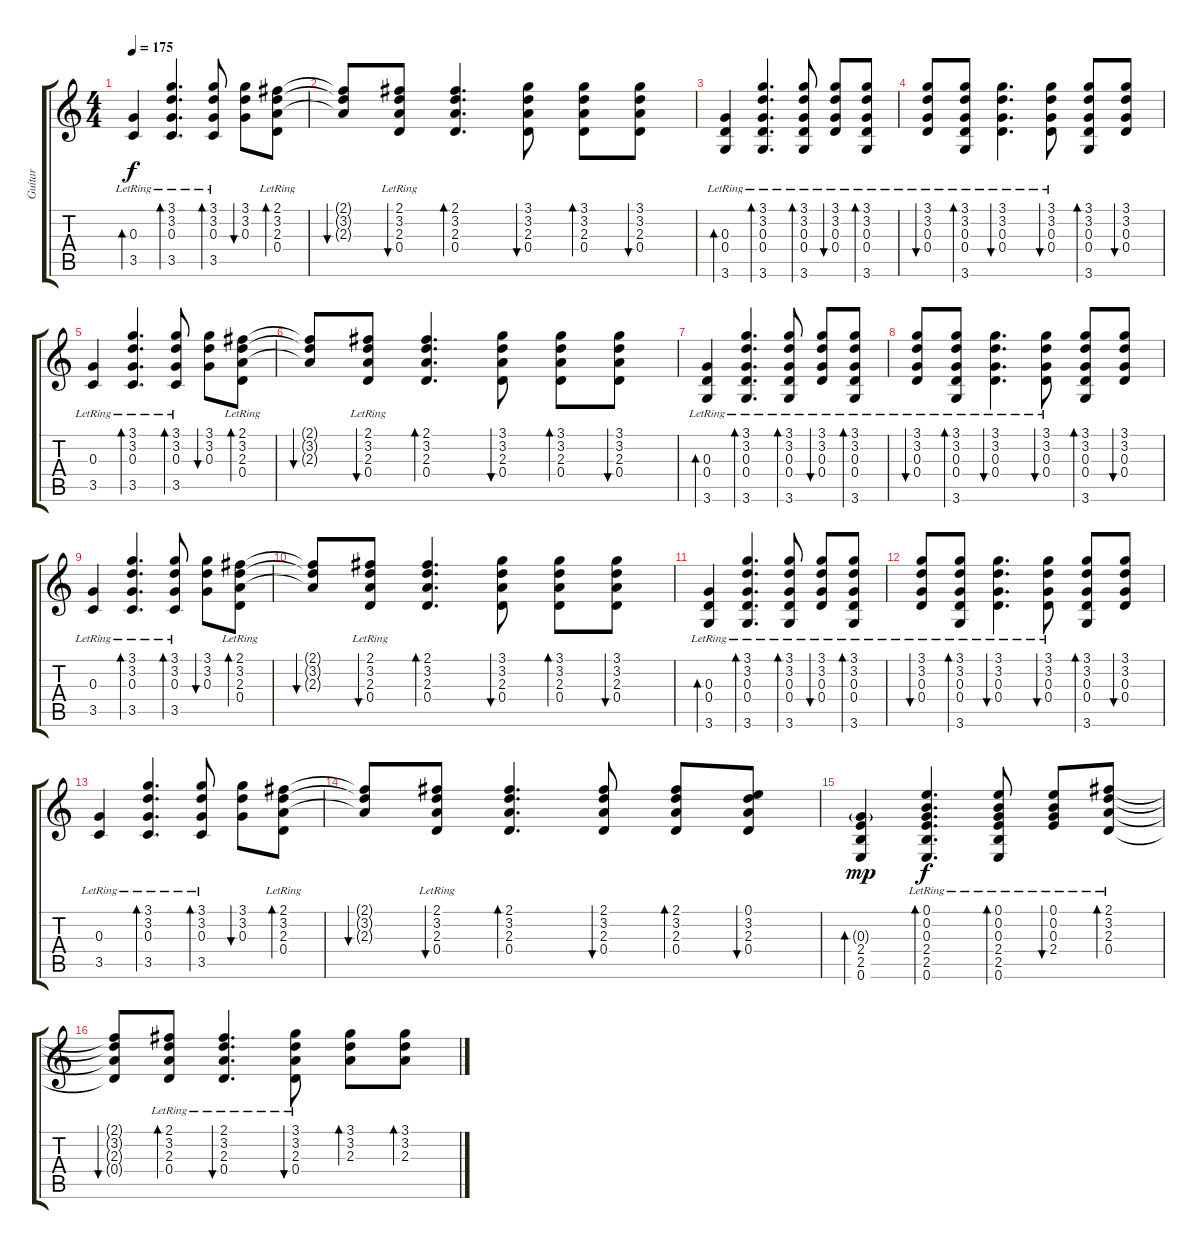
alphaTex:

\track ("Guitar" "Guitar") {instrument acousticguitarsteel}
\staff {score tabs}
\tuning (E4 B3 G3 D3 A2 E2) {hide}
\ts (4 4)
\tempo 175
\clef g2
\ks c
(0.3{lr} 3.5{lr}).4{bd 60 dy f} (3.1{lr} 3.2{lr} 0.3{lr} 3.5).4{d bd 60} (3.1{lr} 3.2{lr} 0.3{lr} 3.5).8{bd 60} (3.1 3.2 0.3).8{bu 60} (2.1{lr} 3.2{lr} 2.3{lr} 0.4{lr}).8{bd 60} |
(2.1{t} 3.2{t} 2.3{t}).8{bu 60} (2.1{lr} 3.2{lr} 2.3{lr} 0.4{lr}).8{bu 60} (2.1 3.2 2.3 0.4).4{d bd 60} (3.1 3.2 2.3 0.4).8{bu 60} (3.1 3.2 2.3 0.4).8{bd 60} (3.1 3.2 2.3 0.4).8{bu 60} |
(0.3 0.4 3.6{lr}).4{bd 60 volume 11} (3.1{lr} 3.2{lr} 0.3{lr} 0.4{lr} 3.6{lr}).4{d bd 60} (3.1{lr} 3.2{lr} 0.3{lr} 0.4{lr} 3.6{lr}).8{bd 60} (3.1{lr} 3.2{lr} 0.3{lr} 0.4).8{bu 60} (3.1{lr} 3.2{lr} 0.3{lr} 0.4{lr} 3.6{lr}).8{bd 60} |
(3.1{lr} 3.2{lr} 0.3{lr} 0.4{lr}).8{bu 60} (3.1{lr} 3.2{lr} 0.3{lr} 0.4{lr} 3.6{lr}).8{bd 60} (3.1{lr} 3.2{lr} 0.3{lr} 0.4{lr}).4{d bu 60} (3.1{lr} 3.2{lr} 0.3{lr} 0.4{lr}).8{bu 60} (3.1 3.2 0.3 0.4 3.6).8{bd 60} (3.1 3.2 0.3 0.4).8{bu 60} |
(0.3{lr} 3.5{lr}).4 (3.1{lr} 3.2{lr} 0.3{lr} 3.5).4{d bd 60} (3.1{lr} 3.2{lr} 0.3{lr} 3.5).8{bd 60} (3.1 3.2 0.3).8{bu 60} (2.1{lr} 3.2{lr} 2.3{lr} 0.4{lr}).8{bd 60} |
(2.1{t} 3.2{t} 2.3{t}).8{bu 60} (2.1{lr} 3.2{lr} 2.3{lr} 0.4{lr}).8{bu 60} (2.1 3.2 2.3 0.4).4{d bd 60} (3.1 3.2 2.3 0.4).8{bu 60} (3.1 3.2 2.3 0.4).8{bd 60} (3.1 3.2 2.3 0.4).8{bu 60} |
(0.3 0.4 3.6{lr}).4{bd 60 volume 11} (3.1{lr} 3.2{lr} 0.3{lr} 0.4{lr} 3.6{lr}).4{d bd 60} (3.1{lr} 3.2{lr} 0.3{lr} 0.4{lr} 3.6{lr}).8{bd 60} (3.1{lr} 3.2{lr} 0.3{lr} 0.4).8{bu 60} (3.1{lr} 3.2{lr} 0.3{lr} 0.4{lr} 3.6{lr}).8{bd 60} |
(3.1{lr} 3.2{lr} 0.3{lr} 0.4{lr}).8{bu 60} (3.1{lr} 3.2{lr} 0.3{lr} 0.4{lr} 3.6{lr}).8{bd 60} (3.1{lr} 3.2{lr} 0.3{lr} 0.4{lr}).4{d bu 60} (3.1{lr} 3.2{lr} 0.3{lr} 0.4{lr}).8{bu 60} (3.1 3.2 0.3 0.4 3.6).8{bd 60} (3.1 3.2 0.3 0.4).8{bu 60} |
(0.3{lr} 3.5{lr}).4 (3.1{lr} 3.2{lr} 0.3{lr} 3.5).4{d bd 60} (3.1{lr} 3.2{lr} 0.3{lr} 3.5).8{bd 60} (3.1 3.2 0.3).8{bu 60} (2.1{lr} 3.2{lr} 2.3{lr} 0.4{lr}).8{bd 60} |
(2.1{t} 3.2{t} 2.3{t}).8{bu 60} (2.1{lr} 3.2{lr} 2.3{lr} 0.4{lr}).8{bu 60} (2.1 3.2 2.3 0.4).4{d bd 60} (3.1 3.2 2.3 0.4).8{bu 60} (3.1 3.2 2.3 0.4).8{bd 60} (3.1 3.2 2.3 0.4).8{bu 60} |
(0.3 0.4 3.6{lr}).4{bd 60} (3.1{lr} 3.2{lr} 0.3{lr} 0.4{lr} 3.6{lr}).4{d bd 60} (3.1{lr} 3.2{lr} 0.3{lr} 0.4{lr} 3.6{lr}).8{bd 60} (3.1{lr} 3.2{lr} 0.3{lr} 0.4).8{bu 60} (3.1{lr} 3.2{lr} 0.3{lr} 0.4{lr} 3.6{lr}).8{bd 60} |
(3.1{lr} 3.2{lr} 0.3{lr} 0.4{lr}).8{bu 60} (3.1{lr} 3.2{lr} 0.3{lr} 0.4{lr} 3.6{lr}).8{bd 60} (3.1{lr} 3.2{lr} 0.3{lr} 0.4{lr}).4{d bu 60} (3.1{lr} 3.2{lr} 0.3{lr} 0.4{lr}).8{bu 60} (3.1 3.2 0.3 0.4 3.6).8{bd 60} (3.1 3.2 0.3 0.4).8{bu 60} |
(0.3{lr} 3.5{lr}).4 (3.1{lr} 3.2{lr} 0.3{lr} 3.5).4{d bd 60} (3.1{lr} 3.2{lr} 0.3{lr} 3.5).8{bd 60} (3.1 3.2 0.3).8{bu 60} (2.1{lr} 3.2{lr} 2.3{lr} 0.4{lr}).8{bd 60} |
(2.1{t} 3.2{t} 2.3{t}).8{bu 60} (2.1{lr} 3.2{lr} 2.3{lr} 0.4{lr}).8{bu 60} (2.1 3.2 2.3 0.4).4{d bd 60} (2.1 3.2 2.3 0.4).8{bu 60} (2.1 3.2 2.3 0.4).8{bd 60} (0.1 3.2 2.3 0.4).8{bu 60} |
(0.3{g} 2.4 2.5 0.6).4{bd 60 dy mp} (0.1{lr} 0.2{lr} 0.3{lr} 2.4{lr} 2.5 0.6).4{d bd 60 dy f} (0.1{lr} 0.2{lr} 0.3{lr} 2.4{lr} 2.5 0.6).8{bd 60} (0.1{lr} 0.2{lr} 0.3{lr} 2.4).8{bu 60} (2.1{lr} 3.2{lr} 2.3{lr} 0.4).8{bd 60} |
(2.1{t} 3.2{t} 2.3{t} 0.4{t}).8{bu 60} (2.1{lr} 3.2{lr} 2.3{lr} 0.4{lr}).8{bd 60} (2.1{lr} 3.2{lr} 2.3{lr} 0.4).4{d bu 60} (3.1{lr} 3.2{lr} 2.3 0.4).8{bu 60} (3.1 3.2 2.3).8{bd 60} (3.1 3.2 2.3).8{bd 60}
